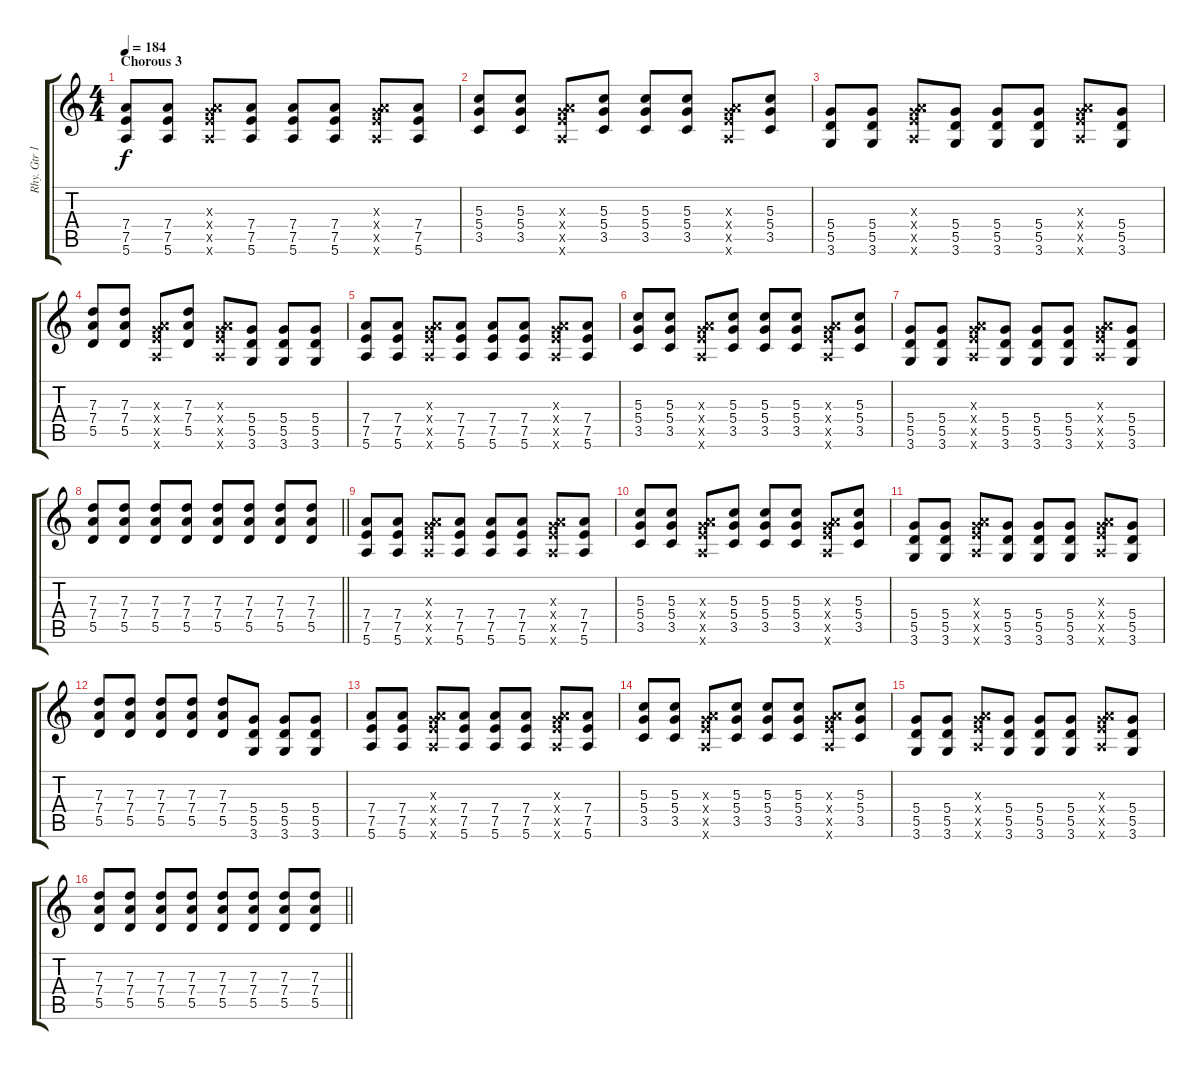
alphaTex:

\track ("Rhy. Gtr 1" "Rhy. Gtr 1") {instrument distortionguitar}
\staff {score tabs}
\tuning (E4 B3 G3 D3 A2 E2) {hide}
\ts (4 4)
\section ("" "Chorous 3")
\tempo 184
\clef g2
\ks c
(7.4 7.5 5.6).8{dy f} (7.4 7.5 5.6).8 (0.3{x} 7.4{x} 7.5{x} 5.6{x}).8 (7.4 7.5 5.6).8 (7.4 7.5 5.6).8 (7.4 7.5 5.6).8 (0.3{x} 7.4{x} 7.5{x} 5.6{x}).8 (7.4 7.5 5.6).8 |
(5.3 5.4 3.5).8 (5.3 5.4 3.5).8 (0.3{x} 7.4{x} 7.5{x} 5.6{x}).8 (5.3 5.4 3.5).8 (5.3 5.4 3.5).8 (5.3 5.4 3.5).8 (0.3{x} 7.4{x} 7.5{x} 5.6{x}).8 (5.3 5.4 3.5).8 |
(5.4 5.5 3.6).8 (5.4 5.5 3.6).8 (0.3{x} 7.4{x} 7.5{x} 5.6{x}).8 (5.4 5.5 3.6).8 (5.4 5.5 3.6).8 (5.4 5.5 3.6).8 (0.3{x} 7.4{x} 7.5{x} 5.6{x}).8 (5.4 5.5 3.6).8 |
(7.3 7.4 5.5).8 (7.3 7.4 5.5).8 (0.3{x} 7.4{x} 7.5{x} 5.6{x}).8 (7.3 7.4 5.5).8 (0.3{x} 7.4{x} 7.5{x} 5.6{x}).8 (5.4 5.5 3.6).8 (5.4 5.5 3.6).8 (5.4 5.5 3.6).8 |
(7.4 7.5 5.6).8 (7.4 7.5 5.6).8 (0.3{x} 7.4{x} 7.5{x} 5.6{x}).8 (7.4 7.5 5.6).8 (7.4 7.5 5.6).8 (7.4 7.5 5.6).8 (0.3{x} 7.4{x} 7.5{x} 5.6{x}).8 (7.4 7.5 5.6).8 |
(5.3 5.4 3.5).8 (5.3 5.4 3.5).8 (0.3{x} 7.4{x} 7.5{x} 5.6{x}).8 (5.3 5.4 3.5).8 (5.3 5.4 3.5).8 (5.3 5.4 3.5).8 (0.3{x} 7.4{x} 7.5{x} 5.6{x}).8 (5.3 5.4 3.5).8 |
(5.4 5.5 3.6).8 (5.4 5.5 3.6).8 (0.3{x} 7.4{x} 7.5{x} 5.6{x}).8 (5.4 5.5 3.6).8 (5.4 5.5 3.6).8 (5.4 5.5 3.6).8 (0.3{x} 7.4{x} 7.5{x} 5.6{x}).8 (5.4 5.5 3.6).8 |
\barLineRight lightlight
(7.3 7.4 5.5).8 (7.3 7.4 5.5).8 (7.3 7.4 5.5).8 (7.3 7.4 5.5).8 (7.3 7.4 5.5).8 (7.3 7.4 5.5).8 (7.3 7.4 5.5).8 (7.3 7.4 5.5).8 |
\section ("" "")
(7.4 7.5 5.6).8 (7.4 7.5 5.6).8 (0.3{x} 7.4{x} 7.5{x} 5.6{x}).8 (7.4 7.5 5.6).8 (7.4 7.5 5.6).8 (7.4 7.5 5.6).8 (0.3{x} 7.4{x} 7.5{x} 5.6{x}).8 (7.4 7.5 5.6).8 |
(5.3 5.4 3.5).8 (5.3 5.4 3.5).8 (0.3{x} 7.4{x} 7.5{x} 5.6{x}).8 (5.3 5.4 3.5).8 (5.3 5.4 3.5).8 (5.3 5.4 3.5).8 (0.3{x} 7.4{x} 7.5{x} 5.6{x}).8 (5.3 5.4 3.5).8 |
(5.4 5.5 3.6).8 (5.4 5.5 3.6).8 (0.3{x} 7.4{x} 7.5{x} 5.6{x}).8 (5.4 5.5 3.6).8 (5.4 5.5 3.6).8 (5.4 5.5 3.6).8 (0.3{x} 7.4{x} 7.5{x} 5.6{x}).8 (5.4 5.5 3.6).8 |
(7.3 7.4 5.5).8 (7.3 7.4 5.5).8 (7.3 7.4 5.5).8 (7.3 7.4 5.5).8 (7.3 7.4 5.5).8 (5.4 5.5 3.6).8 (5.4 5.5 3.6).8 (5.4 5.5 3.6).8 |
(7.4 7.5 5.6).8 (7.4 7.5 5.6).8 (0.3{x} 7.4{x} 7.5{x} 5.6{x}).8 (7.4 7.5 5.6).8 (7.4 7.5 5.6).8 (7.4 7.5 5.6).8 (0.3{x} 7.4{x} 7.5{x} 5.6{x}).8 (7.4 7.5 5.6).8 |
(5.3 5.4 3.5).8 (5.3 5.4 3.5).8 (0.3{x} 7.4{x} 7.5{x} 5.6{x}).8 (5.3 5.4 3.5).8 (5.3 5.4 3.5).8 (5.3 5.4 3.5).8 (0.3{x} 7.4{x} 7.5{x} 5.6{x}).8 (5.3 5.4 3.5).8 |
(5.4 5.5 3.6).8 (5.4 5.5 3.6).8 (0.3{x} 7.4{x} 7.5{x} 5.6{x}).8 (5.4 5.5 3.6).8 (5.4 5.5 3.6).8 (5.4 5.5 3.6).8 (0.3{x} 7.4{x} 7.5{x} 5.6{x}).8 (5.4 5.5 3.6).8 |
\barLineRight lightlight
(7.3 7.4 5.5).8 (7.3 7.4 5.5).8 (7.3 7.4 5.5).8 (7.3 7.4 5.5).8 (7.3 7.4 5.5).8 (7.3 7.4 5.5).8 (7.3 7.4 5.5).8 (7.3 7.4 5.5).8
